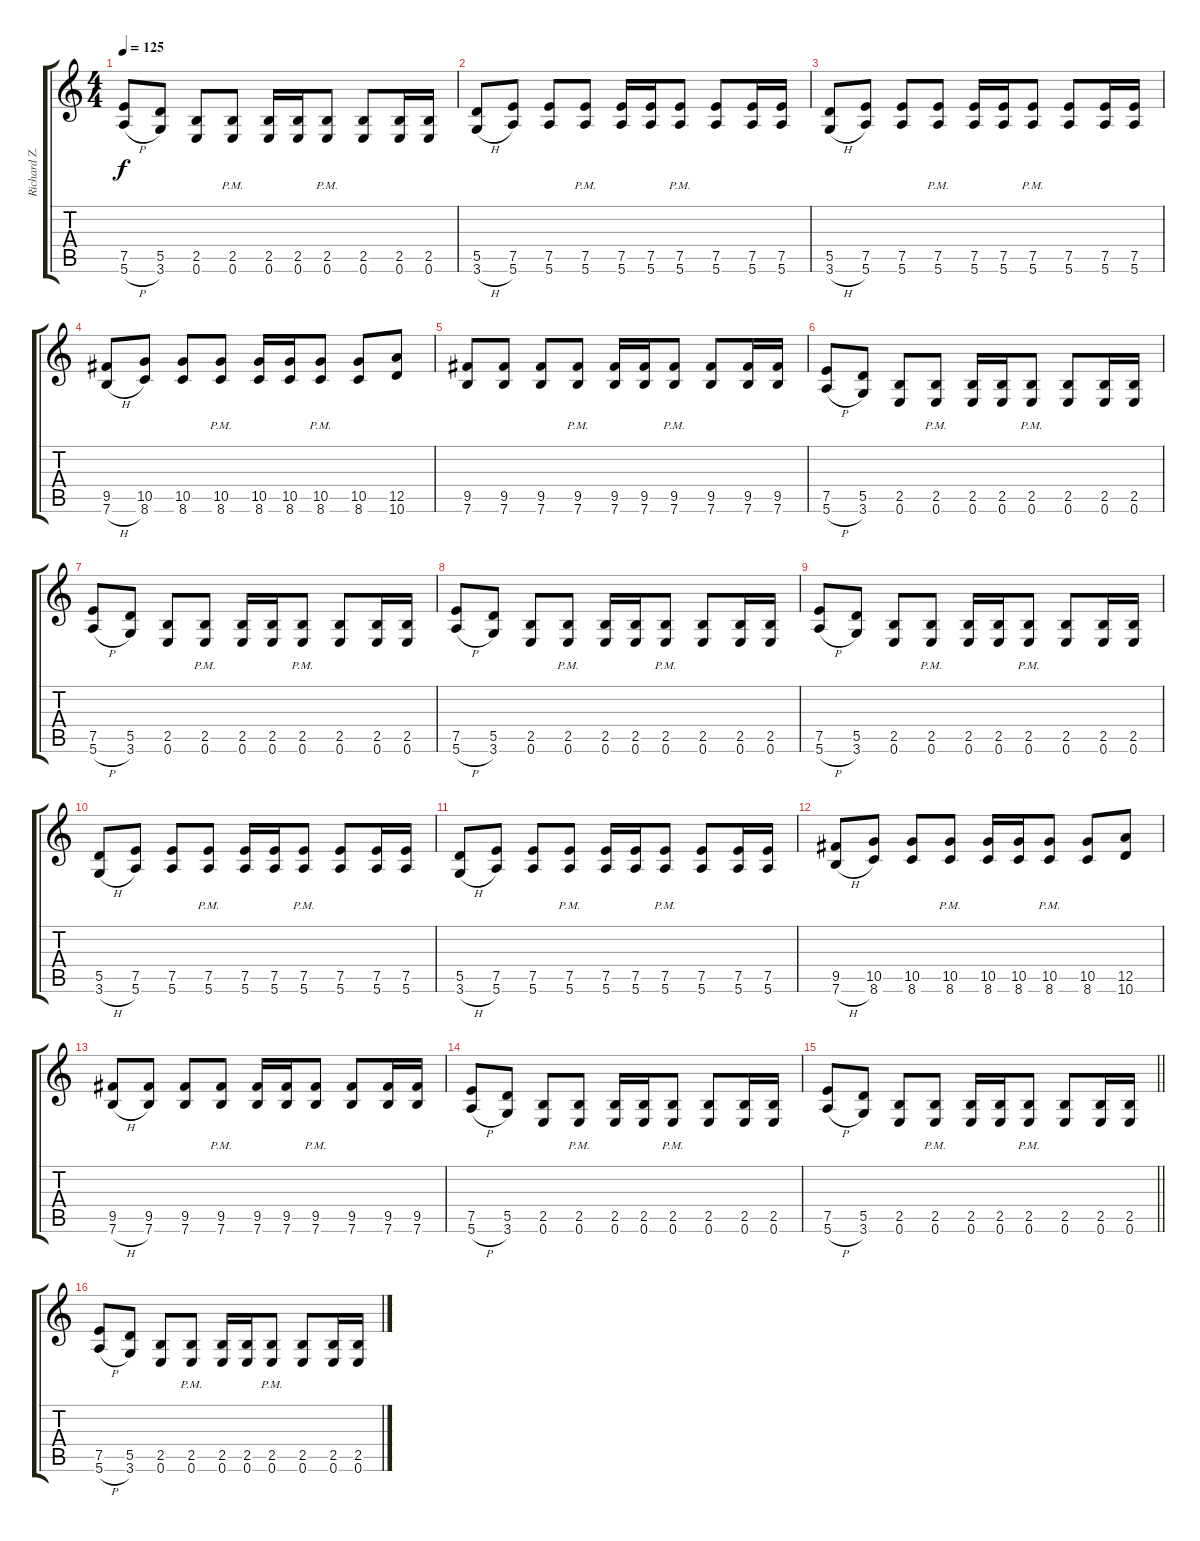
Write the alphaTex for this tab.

\track ("Richard Z. (Guitar)" "Richard Z.") {instrument distortionguitar}
\staff {score tabs}
\tuning (E4 B3 G3 D3 A2 E2) {hide}
\ts (4 4)
\tempo 125
\clef g2
\ks c
(7.5 5.6{h}).8{dy f} (5.5 3.6).8 (2.5 0.6).8 (2.5{pm} 0.6{pm}).8 (2.5 0.6).16 (2.5 0.6).16 (2.5{pm} 0.6{pm}).8 (2.5 0.6).8 (2.5 0.6).16 (2.5 0.6).16 |
(5.5 3.6{h}).8 (7.5 5.6).8 (7.5 5.6).8 (7.5{pm} 5.6{pm}).8 (7.5 5.6).16 (7.5 5.6).16 (7.5{pm} 5.6{pm}).8 (7.5 5.6).8 (7.5 5.6).16 (7.5 5.6).16 |
(5.5 3.6{h}).8 (7.5 5.6).8 (7.5 5.6).8 (7.5{pm} 5.6{pm}).8 (7.5 5.6).16 (7.5 5.6).16 (7.5{pm} 5.6{pm}).8 (7.5 5.6).8 (7.5 5.6).16 (7.5 5.6).16 |
(9.5 7.6{h}).8 (10.5 8.6).8 (10.5 8.6).8 (10.5{pm} 8.6{pm}).8 (10.5 8.6).16 (10.5 8.6).16 (10.5{pm} 8.6{pm}).8 (10.5 8.6).8 (12.5 10.6).8 |
(9.5 7.6).8 (9.5 7.6).8 (9.5 7.6).8 (9.5{pm} 7.6{pm}).8 (9.5 7.6).16 (9.5 7.6).16 (9.5{pm} 7.6{pm}).8 (9.5 7.6).8 (9.5 7.6).16 (9.5 7.6).16 |
(7.5 5.6{h}).8 (5.5 3.6).8 (2.5 0.6).8 (2.5{pm} 0.6{pm}).8 (2.5 0.6).16 (2.5 0.6).16 (2.5{pm} 0.6{pm}).8 (2.5 0.6).8 (2.5 0.6).16 (2.5 0.6).16 |
(7.5 5.6{h}).8 (5.5 3.6).8 (2.5 0.6).8 (2.5{pm} 0.6{pm}).8 (2.5 0.6).16 (2.5 0.6).16 (2.5{pm} 0.6{pm}).8 (2.5 0.6).8 (2.5 0.6).16 (2.5 0.6).16 |
(7.5 5.6{h}).8 (5.5 3.6).8 (2.5 0.6).8 (2.5{pm} 0.6{pm}).8 (2.5 0.6).16 (2.5 0.6).16 (2.5{pm} 0.6{pm}).8 (2.5 0.6).8 (2.5 0.6).16 (2.5 0.6).16 |
(7.5 5.6{h}).8 (5.5 3.6).8 (2.5 0.6).8 (2.5{pm} 0.6{pm}).8 (2.5 0.6).16 (2.5 0.6).16 (2.5{pm} 0.6{pm}).8 (2.5 0.6).8 (2.5 0.6).16 (2.5 0.6).16 |
(5.5 3.6{h}).8 (7.5 5.6).8 (7.5 5.6).8 (7.5{pm} 5.6{pm}).8 (7.5 5.6).16 (7.5 5.6).16 (7.5{pm} 5.6{pm}).8 (7.5 5.6).8 (7.5 5.6).16 (7.5 5.6).16 |
(5.5 3.6{h}).8 (7.5 5.6).8 (7.5 5.6).8 (7.5{pm} 5.6{pm}).8 (7.5 5.6).16 (7.5 5.6).16 (7.5{pm} 5.6{pm}).8 (7.5 5.6).8 (7.5 5.6).16 (7.5 5.6).16 |
(9.5 7.6{h}).8 (10.5 8.6).8 (10.5 8.6).8 (10.5{pm} 8.6{pm}).8 (10.5 8.6).16 (10.5 8.6).16 (10.5{pm} 8.6{pm}).8 (10.5 8.6).8 (12.5 10.6).8 |
(9.5 7.6{h}).8 (9.5 7.6).8 (9.5 7.6).8 (9.5{pm} 7.6{pm}).8 (9.5 7.6).16 (9.5 7.6).16 (9.5{pm} 7.6{pm}).8 (9.5 7.6).8 (9.5 7.6).16 (9.5 7.6).16 |
(7.5 5.6{h}).8 (5.5 3.6).8 (2.5 0.6).8 (2.5{pm} 0.6{pm}).8 (2.5 0.6).16 (2.5 0.6).16 (2.5{pm} 0.6{pm}).8 (2.5 0.6).8 (2.5 0.6).16 (2.5 0.6).16 |
\barLineRight lightlight
(7.5 5.6{h}).8 (5.5 3.6).8 (2.5 0.6).8 (2.5{pm} 0.6{pm}).8 (2.5 0.6).16 (2.5 0.6).16 (2.5{pm} 0.6{pm}).8 (2.5 0.6).8 (2.5 0.6).16 (2.5 0.6).16 |
(7.5 5.6{h}).8 (5.5 3.6).8 (2.5 0.6).8 (2.5{pm} 0.6{pm}).8 (2.5 0.6).16 (2.5 0.6).16 (2.5{pm} 0.6{pm}).8 (2.5 0.6).8 (2.5 0.6).16 (2.5 0.6).16
